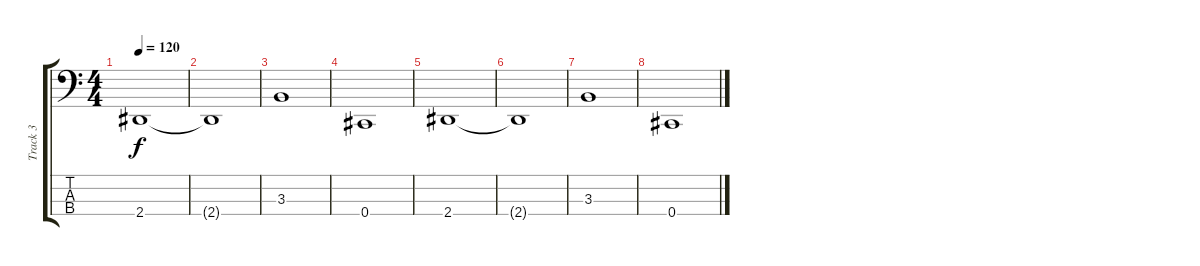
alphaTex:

\track ("Track 3" "Track 3") {instrument electricbassfinger}
\staff {score tabs}
\tuning (Gb2 Db2 Ab1 Db1) {hide}
\ts (4 4)
\tempo 120
\clef f4
\ks c
2.4.1{dy f} |
2.4{t}.1 |
3.3.1 |
0.4.1 |
2.4.1 |
2.4{t}.1 |
3.3.1 |
0.4.1{volume 4}
